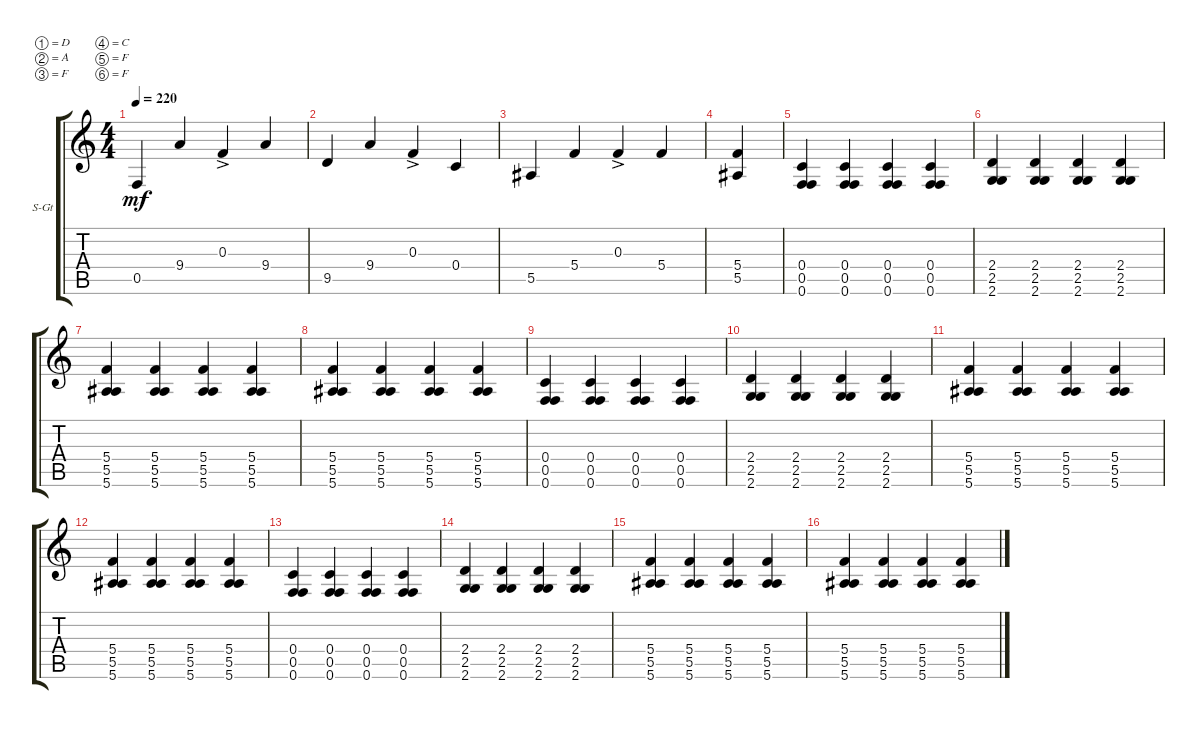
\defaultSystemsLayout 4
\bracketExtendMode groupsimilarinstruments
\firstSystemTrackNameOrientation horizontal
\otherSystemsTrackNameOrientation horizontal
\track ("Steel Guitar" "S-Gt") {instrument acousticguitarsteel}
\staff {score tabs}
\tuning (D4 A3 F3 C3 F2 F2)
\ts (4 4)
\tempo 220
\clef g2
\ks c
0.5.4{dy mf} 9.4.4 0.3{ac}.4 9.4.4 |
9.5.4 9.4.4 0.3{ac}.4 0.4.4 |
5.5.4 5.4.4 0.3{ac}.4 5.4.4 |
(5.5 5.4).4 |
(0.6 0.5 0.4).4 (0.4 0.5 0.6).4 (0.6 0.5 0.4).4 (0.4 0.5 0.6).4 |
(2.6 2.5 2.4).4 (2.6 2.5 2.4).4 (2.6 2.5 2.4).4 (2.6 2.5 2.4).4 |
(5.6 5.5 5.4).4 (5.6 5.5 5.4).4 (5.6 5.5 5.4).4 (5.6 5.5 5.4).4 |
(5.6 5.5 5.4).4 (5.6 5.5 5.4).4 (5.6 5.5 5.4).4 (5.6 5.5 5.4).4 |
(0.6 0.5 0.4).4 (0.4 0.5 0.6).4 (0.6 0.5 0.4).4 (0.4 0.5 0.6).4 |
(2.6 2.5 2.4).4 (2.6 2.5 2.4).4 (2.6 2.5 2.4).4 (2.6 2.5 2.4).4 |
(5.6 5.5 5.4).4 (5.6 5.5 5.4).4 (5.6 5.5 5.4).4 (5.6 5.5 5.4).4 |
(5.6 5.5 5.4).4 (5.6 5.5 5.4).4 (5.6 5.5 5.4).4 (5.6 5.5 5.4).4 |
(0.6 0.5 0.4).4 (0.4 0.5 0.6).4 (0.6 0.5 0.4).4 (0.4 0.5 0.6).4 |
(2.6 2.5 2.4).4 (2.6 2.5 2.4).4 (2.6 2.5 2.4).4 (2.6 2.5 2.4).4 |
(5.6 5.5 5.4).4 (5.6 5.5 5.4).4 (5.6 5.5 5.4).4 (5.6 5.5 5.4).4 |
(5.6 5.5 5.4).4 (5.6 5.5 5.4).4 (5.6 5.5 5.4).4 (5.6 5.5 5.4).4
